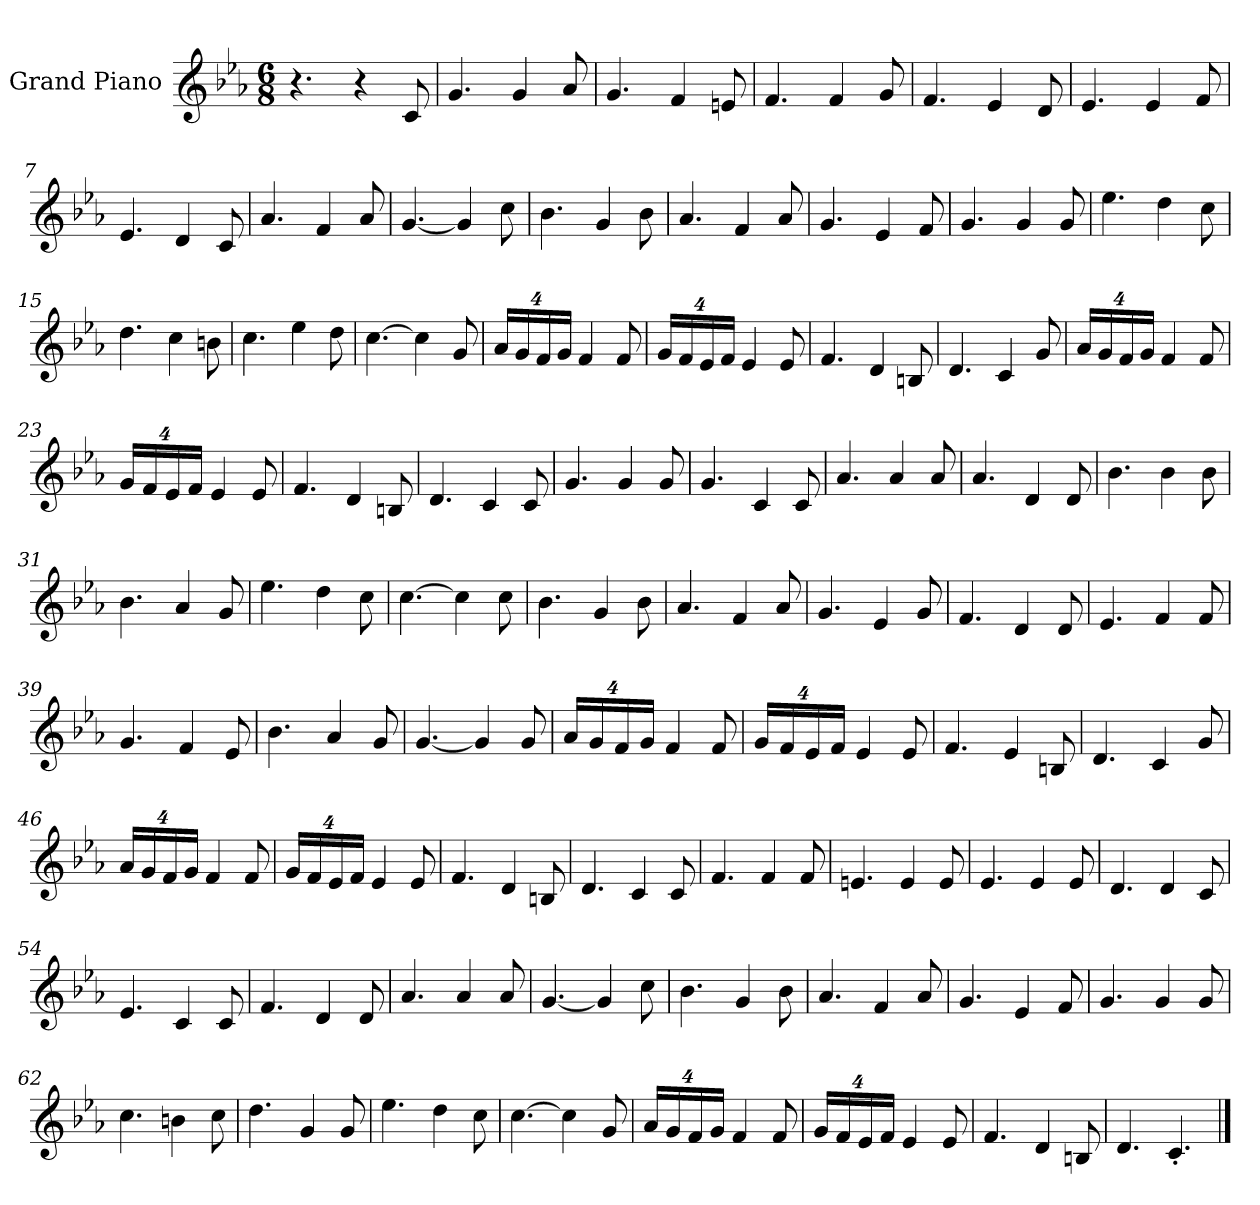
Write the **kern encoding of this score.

**kern
*part1
*staff1
*I"Grand Piano
*I'Pno
*clefG2
*k[b-e-a-]
*M6/8
=1
4.r
4r
*MM130
8c/
=2
4.g/
4g/
8a-/
=3
4.g/
4f/
8en/
=4
4.f/
4f/
8g/
=5
4.f/
4e-/
8d/
=6
4.e-/
4e-/
8f/
=7
4.e-/
4d/
8c/
=8
4.a-/
4f/
8a-/
=9
[4.g/
4g/]
8cc\
=10
4.b-\
4g/
8b-\
!!LO:LB:g=z
=11
4.a-/
4f/
8a-/
=12
4.g/
4e-/
8f/
=13
4.g/
4g/
8g/
=14
4.ee-\
4dd\
8cc\
=15
4.dd\
4cc\
8bn\
=16
4.cc\
4ee-\
8dd\
=17
[4.cc\
4cc\]
8g/
=18
*Xbrackettup
32%3a-/L
32%3g/
32%3f/
32%3g/J
4f/
8f/
=19
32%3g/L
32%3f/
32%3e-/
32%3f/J
4e-/
8e-/
!!LO:LB:g=z
=20
4.f/
4d/
8Bn/
=21
4.d/
4c/
8g/
=22
32%3a-/L
32%3g/
32%3f/
32%3g/J
4f/
8f/
=23
32%3g/L
32%3f/
32%3e-/
32%3f/J
4e-/
8e-/
=24
4.f/
4d/
8Bn/
=25
4.d/
4c/
8c/
=26
4.g/
4g/
8g/
=27
4.g/
4c/
8c/
=28
4.a-/
4a-/
8a-/
!!LO:LB:g=z
=29
4.a-/
4d/
8d/
=30
4.b-\
4b-\
8b-\
=31
4.b-\
4a-/
8g/
=32
4.ee-\
4dd\
8cc\
=33
[4.cc\
4cc\]
8cc\
=34
4.b-\
4g/
8b-\
=35
4.a-/
4f/
8a-/
=36
4.g/
4e-/
8g/
=37
4.f/
4d/
8d/
=38
4.e-/
4f/
8f/
!!LO:LB:g=z
=39
4.g/
4f/
8e-/
=40
4.b-\
4a-/
8g/
=41
[4.g/
4g/]
8g/
=42
32%3a-/L
32%3g/
32%3f/
32%3g/J
4f/
8f/
=43
32%3g/L
32%3f/
32%3e-/
32%3f/J
4e-/
8e-/
=44
4.f/
4e-/
8Bn/
=45
4.d/
4c/
8g/
=46
32%3a-/L
32%3g/
32%3f/
32%3g/J
4f/
8f/
!!LO:LB:g=z
=47
32%3g/L
32%3f/
32%3e-/
32%3f/J
4e-/
8e-/
=48
4.f/
4d/
8Bn/
=49
4.d/
4c/
8c/
=50
4.f/
4f/
8f/
=51
4.en/
4e/
8e/
=52
4.e-/
4e-/
8e-/
=53
4.d/
4d/
8c/
=54
4.e-/
4c/
8c/
=55
4.f/
4d/
8d/
!!LO:LB:g=z
=56
4.a-/
4a-/
8a-/
=57
[4.g/
4g/]
8cc\
=58
4.b-\
4g/
8b-\
=59
4.a-/
4f/
8a-/
=60
4.g/
4e-/
8f/
=61
4.g/
4g/
8g/
=62
4.cc\
4bn\
8cc\
=63
4.dd\
4g/
8g/
=64
4.ee-\
4dd\
8cc\
=65
[4.cc\
4cc\]
8g/
!!LO:LB:g=z
=66
32%3a-/L
32%3g/
32%3f/
32%3g/J
4f/
8f/
=67
32%3g/L
32%3f/
32%3e-/
32%3f/J
4e-/
8e-/
=68
4.f/
4d/
8Bn/
=69
4.d/
4.c'/
==
*-
